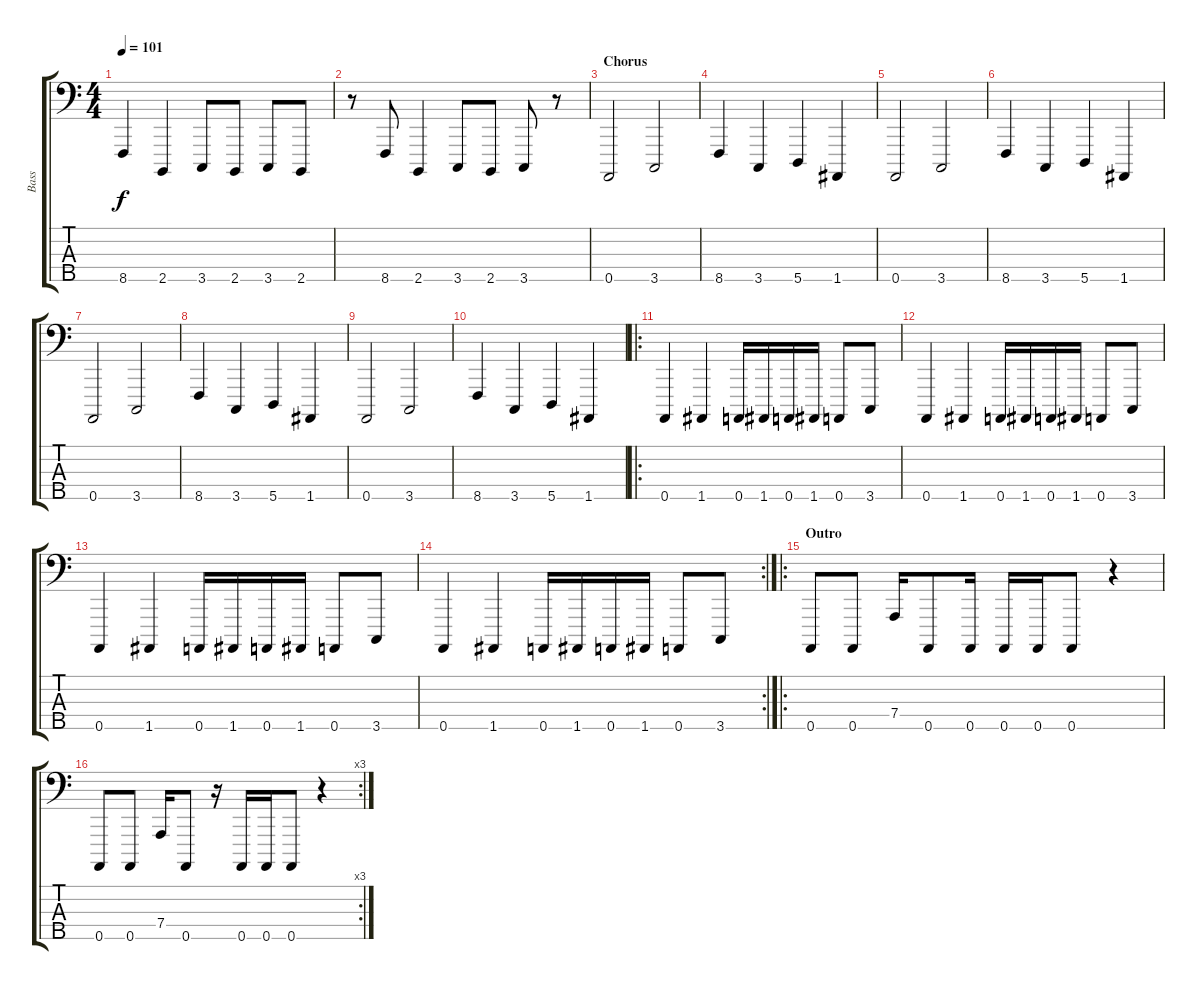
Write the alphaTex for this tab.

\track ("Bass" "Bass") {instrument lead2sawtooth}
\staff {score tabs}
\tuning (F2 C2 G1 D1 A0) {hide}
\ts (4 4)
\tempo 101
\clef f4
\ks c
8.5.4{dy f} 2.5.4 3.5.8 2.5.8 3.5.8 2.5.8 |
r.8 8.5.8 2.5.4 3.5.8 2.5.8 3.5.8 r.8 |
\section ("" "Chorus")
0.5.2 3.5.2 |
8.5.4 3.5.4 5.5.4 1.5.4 |
0.5.2 3.5.2 |
8.5.4 3.5.4 5.5.4 1.5.4 |
0.5.2 3.5.2 |
8.5.4 3.5.4 5.5.4 1.5.4 |
0.5.2 3.5.2 |
8.5.4 3.5.4 5.5.4 1.5.4 |
\ro
0.5.4 1.5.4 0.5.16 1.5.16 0.5.16 1.5.16 0.5.8 3.5.8 |
0.5.4 1.5.4 0.5.16 1.5.16 0.5.16 1.5.16 0.5.8 3.5.8 |
0.5.4 1.5.4 0.5.16 1.5.16 0.5.16 1.5.16 0.5.8 3.5.8 |
\rc 2
0.5.4 1.5.4 0.5.16 1.5.16 0.5.16 1.5.16 0.5.8 3.5.8 |
\ro
\section ("" "Outro")
0.5.8 0.5.8 7.4.16 0.5.8 0.5.16 0.5.16 0.5.16 0.5.8 r.4 |
\rc 3
0.5.8 0.5.8 7.4.16 0.5.8 r.16 0.5.16 0.5.16 0.5.8 r.4
